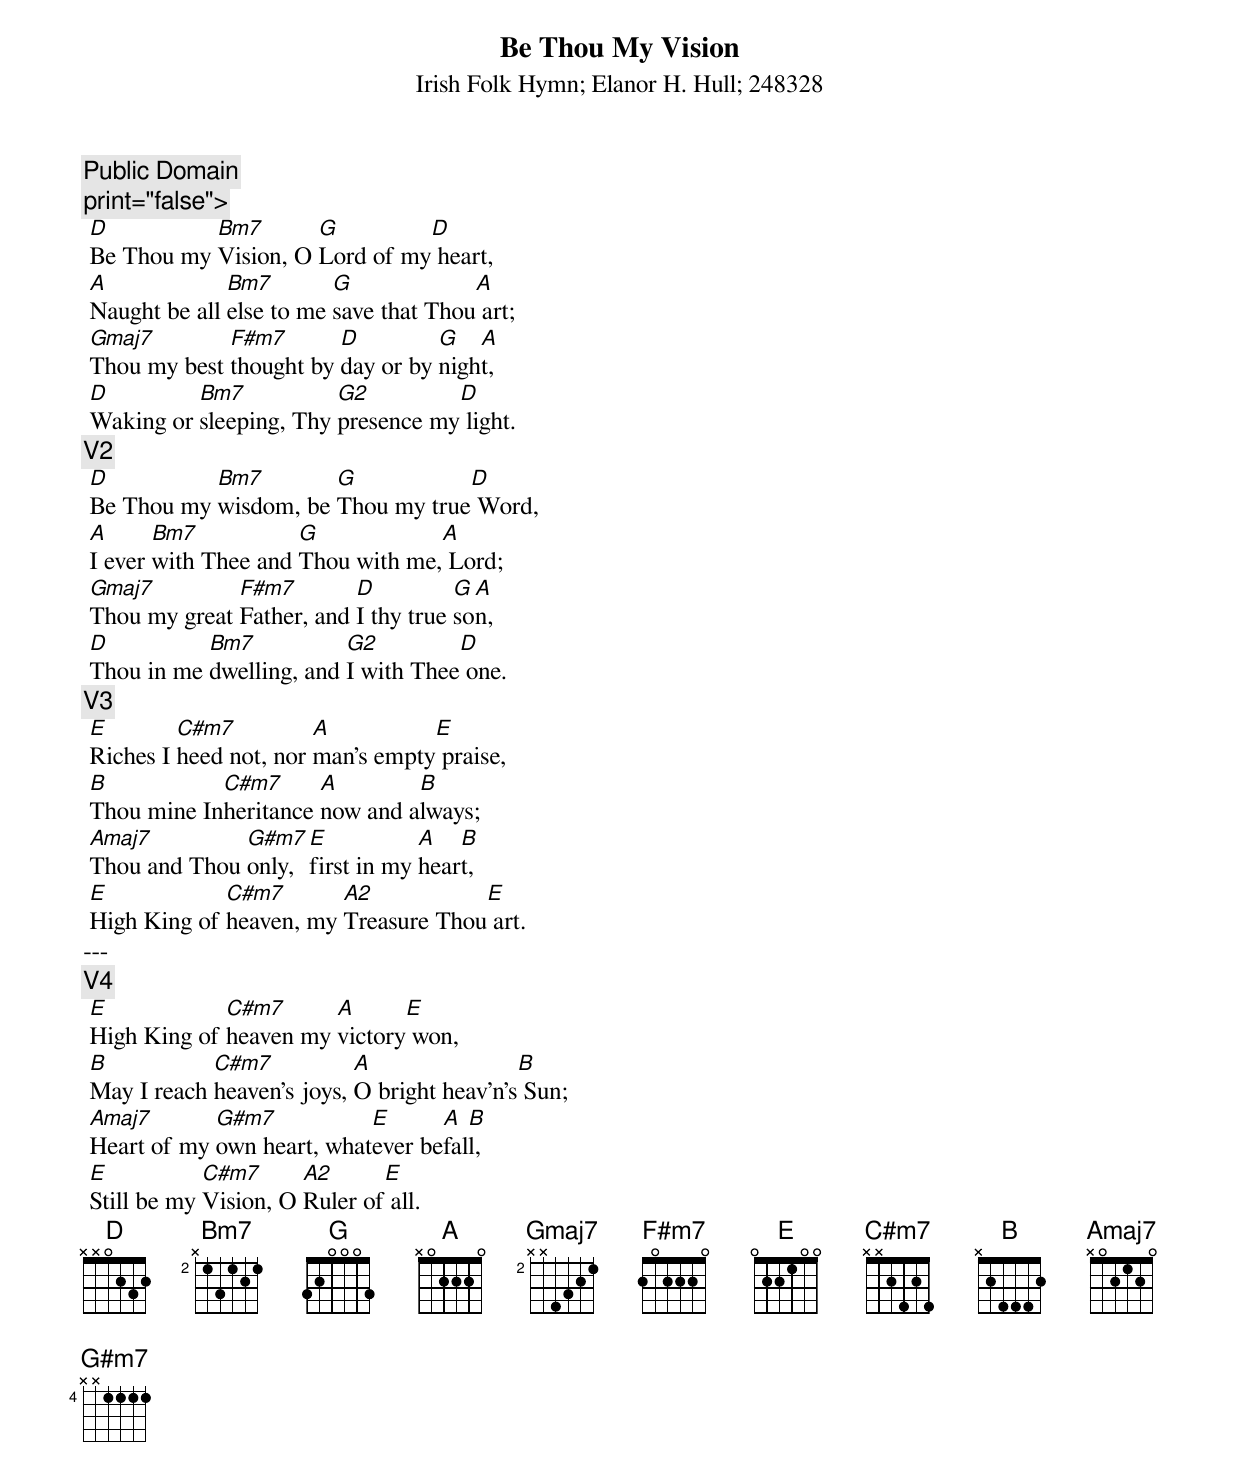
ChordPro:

{title:Be Thou My Vision}
{subtitle:Irish Folk Hymn; Elanor H. Hull}
{subtitle:248328}
{comment:}
{comment:Public Domain}
{comment:print="false">}
 [D]Be Thou my [Bm7]Vision, O [G]Lord of my[D] heart,
 [A]Naught be all [Bm7]else to me [G]save that Thou[A] art;
 [Gmaj7]Thou my best [F#m7]thought by [D]day or by [G]nigh[A]t,
 [D]Waking or [Bm7]sleeping, Thy [G2]presence my[D] light.
{comment:V2}
 [D]Be Thou my [Bm7]wisdom, be [G]Thou my true[D] Word,
 [A]I ever [Bm7]with Thee and [G]Thou with me,[A] Lord;
 [Gmaj7]Thou my great [F#m7]Father, and [D]I thy true [G]so[A]n,
 [D]Thou in me [Bm7]dwelling, and [G2]I with Thee[D] one.
{comment:V3}
 [E]Riches I [C#m7]heed not, nor [A]man's empty[E] praise,
 [B]Thou mine In[C#m7]heritance [A]now and a[B]lways;
 [Amaj7]Thou and Thou [G#m7]only, [E]first in my [A]hear[B]t,
 [E]High King of [C#m7]heaven, my [A2]Treasure Thou[E] art.
---
{comment:V4}
 [E]High King of [C#m7]heaven my [A]victory[E] won,
 [B]May I reach [C#m7]heaven's joys, [A]O bright heav'n's[B] Sun;
 [Amaj7]Heart of my [G#m7]own heart, what[E]ever be[A]fal[B]l,
 [E]Still be my [C#m7]Vision, O [A2]Ruler of[E] all.
